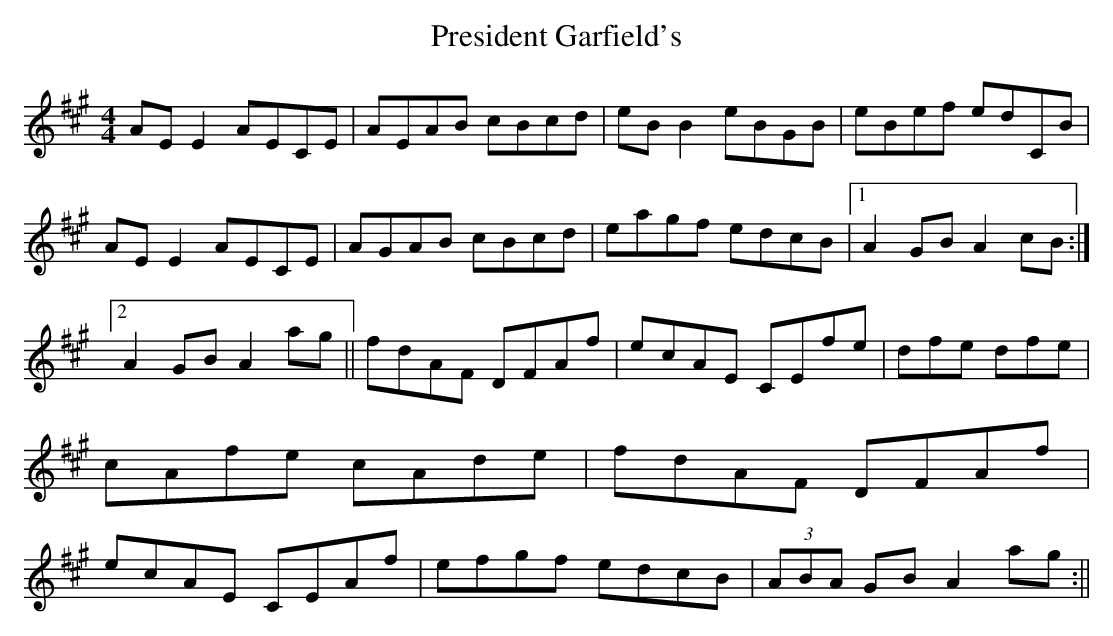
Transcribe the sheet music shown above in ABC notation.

X:1
T:President Garfield's
M:4/4
L:1/8
K:A
AEE2 AECE|AEAB cBcd|eBB2 eBGB|eBef edCB|\
AEE2 AECE|AGAB cBcd|eagf edcB|1 A2GB A2cB:|2 A2GB A2ag||\
fdAF DFAf|ecAE CEfe|d+BG+fe d+BG+fe|cAfe cAde|\
fdAF DFAf|ecAE CEAf|efgf edcB|(3ABA GB A2ag:||
